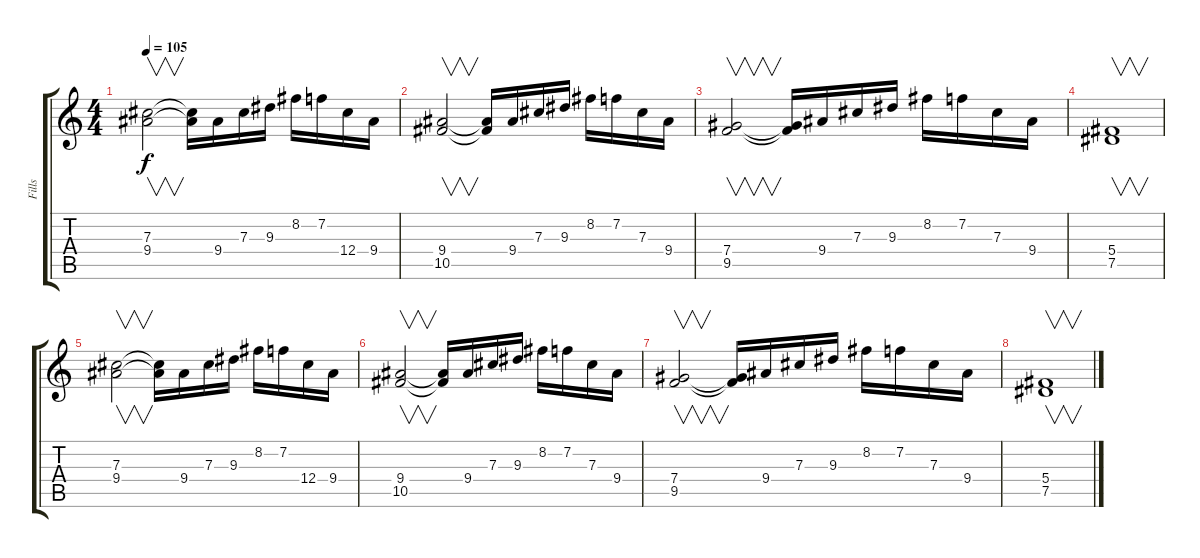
\track ("Fills" "Fills") {instrument distortionguitar}
\staff {score tabs}
\tuning (Eb4 Bb3 Gb3 Db3 Ab2 Eb2) {hide}
\ts (4 4)
\tempo 105
\clef g2
\ks c
(7.3 9.4).2{v dy f instrument distortionguitar} (7.3{t} 9.4{t}).16 9.4.16 7.3.16 9.3.16 8.2.16 7.2.16 12.4.16 9.4.16 |
(9.4 10.5).2{v} (9.4{t} 10.5{t}).16 9.4.16 7.3.16 9.3.16 8.2.16 7.2.16 7.3.16 9.4.16 |
(7.4 9.5).2{v} (7.4{t} 9.5{t}).16 9.4.16 7.3.16 9.3.16 8.2.16 7.2.16 7.3.16 9.4.16 |
(5.4 7.5).1{v} |
(7.3 9.4).2{v} (7.3{t} 9.4{t}).16 9.4.16 7.3.16 9.3.16 8.2.16 7.2.16 12.4.16 9.4.16 |
(9.4 10.5).2{v} (9.4{t} 10.5{t}).16 9.4.16 7.3.16 9.3.16 8.2.16 7.2.16 7.3.16 9.4.16 |
(7.4 9.5).2{v} (7.4{t} 9.5{t}).16 9.4.16 7.3.16 9.3.16 8.2.16 7.2.16 7.3.16 9.4.16 |
(5.4 7.5).1{v}
